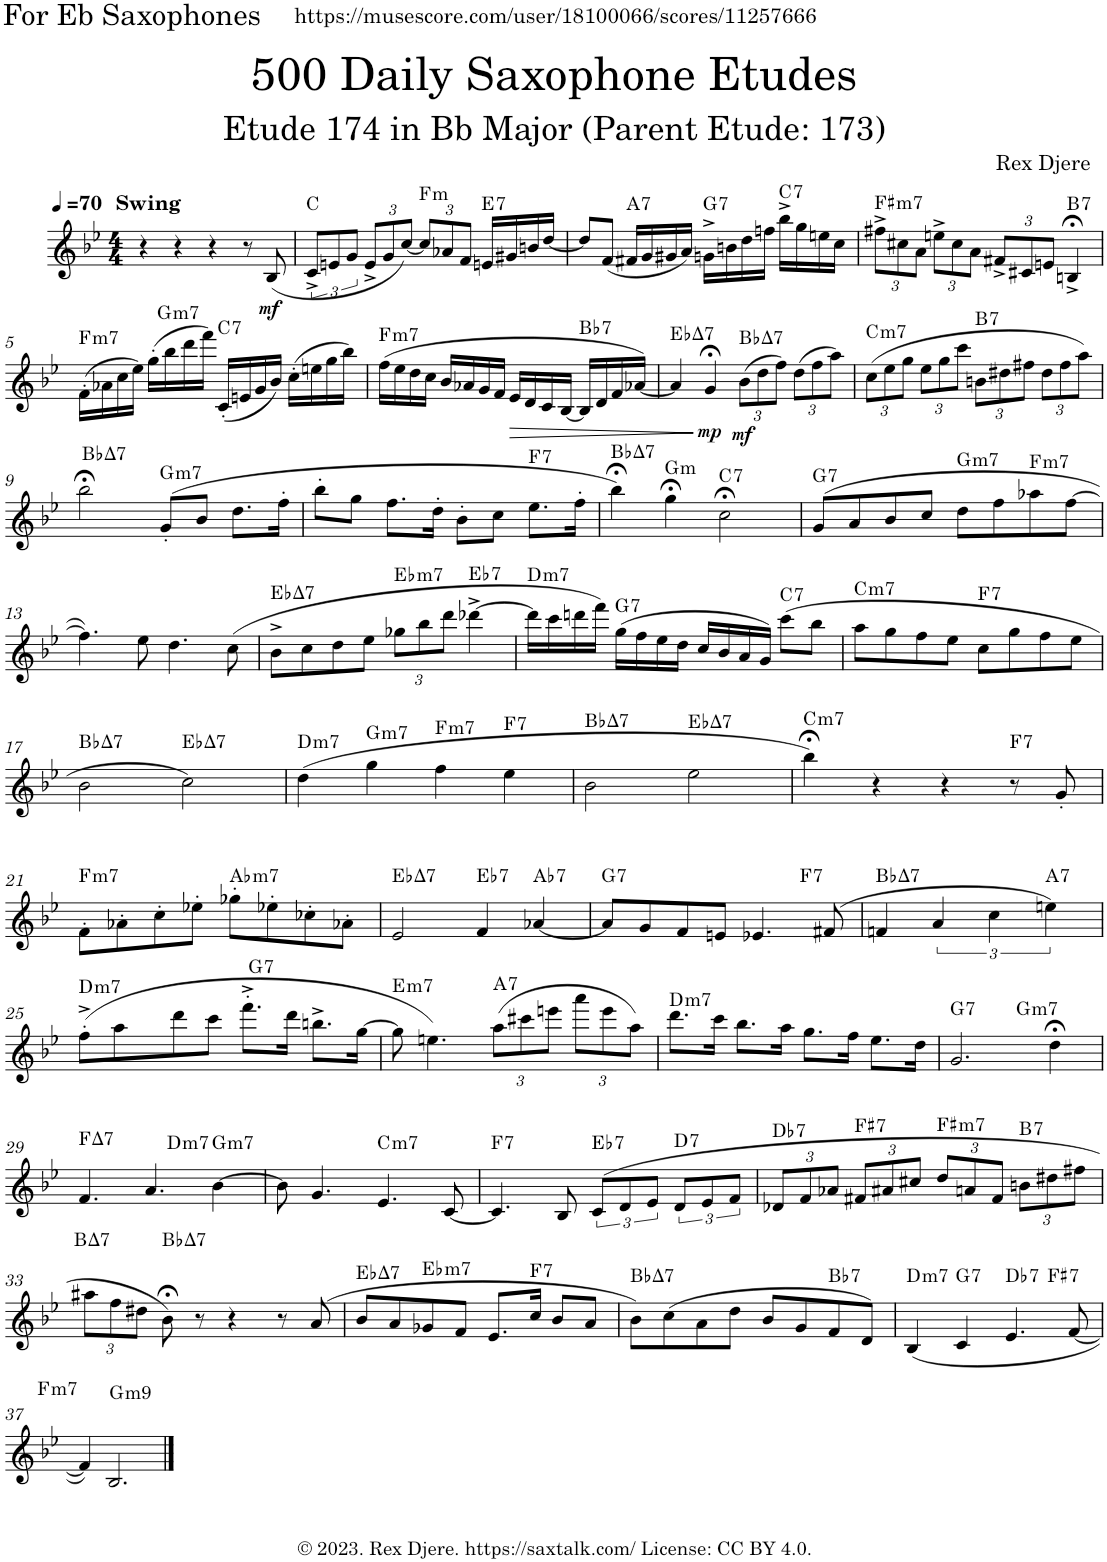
**kern	**dynam	**harte
*part1	*part1	*part1
*staff1	*staff1	*
*I"Alto Saxophone	*	*
*I'A. Sax.	*	*
*clefG2	*	*
*Trd5c9	*	*
*k[b-e-]	*	*
*M4/4	*	*
*MM70	*	*
=1	=1	=1
!LO:TX:a:B:t=Swing	!	!
4r	.	.
4r	.	.
4r	.	.
8r	.	.
!	!LO:DY:b	!
(8B-/	mf	.
=2	=2	=2
12c^/L	.	C:maj
12en/	.	.
12g/J	.	.
*Xbrackettup	*	*
12e^/L	.	.
12g/	.	.
[12cc/J)	.	.
!	!	!LO:H:kt=m
12cc/L]	.	F:min
12a-X/	.	.
12f/J	.	.
!	!	!LO:H:kt=7
16en/LL	.	E:7
16g#X/	.	.
16bn/	.	.
[16dd/JJ	.	.
=3	=3	=3
8dd/L]	.	.
(8f/J	.	.
!	!	!LO:H:kt=7
16f#X/LL	.	A:7
16g/	.	.
16g#X/	.	.
16a/JJ)	.	.
!	!	!LO:H:kt=7
16gn^\LL	.	G:7
16bn\	.	.
16dd\	.	.
16ffn\JJ	.	.
!	!	!LO:H:kt=7
16bb-^\LL	.	C:7
16gg\	.	.
16een\	.	.
16cc\JJ	.	.
=4	=4	=4
!	!	!LO:H:kt=m7
12ff#X^\L	.	F#:min7
12cc#X\	.	.
12a\J	.	.
12een^\L	.	.
12cc#\	.	.
12a\J	.	.
12f#X^/L	.	.
12c#X/	.	.
12en/J	.	.
!	!	!LO:H:kt=7
4Bn;<^/	.	B:7
!!LO:LB:g=z
=5	=5	=5
!	!	!LO:H:kt=m7
(16f'\LL	.	F:min7
16a-X\	.	.
16cc\	.	.
16ee-\JJ)	.	.
!	!	!LO:H:kt=m7
(16gg'\LL	.	G:min7
16bb-\	.	.
16ddd\	.	.
16fff\JJ)	.	.
!	!	!LO:H:kt=7
(16c'/LL	.	C:7
16en/	.	.
16g/	.	.
16b-/JJ)	.	.
(16cc'\LL	.	.
16een\	.	.
16gg\	.	.
16bb-\JJ)	.	.
=6	=6	=6
!	!	!LO:H:kt=m7
(16ff\LL	.	F:min7
16ee-\	.	.
16dd\	.	.
16cc\JJ	.	.
16b-/LL	.	.
16a-X/	.	.
16g/	.	.
16f/JJ	.	.
!	!LO:HP:b	!
16e-/LL	>	.
16d/	.	.
16c/	.	.
[16B-/JJ	.	.
!	!	!LO:H:kt=7
16B-/LL]	.	Bb:7
16d/	.	.
16f/	.	.
[16a-X/JJ)	.	.
=7	=7	=7
!	!	!LO:H:kt=7
4a-/]	.	Eb:maj7
!	!LO:DY:n=1:b	!
4g;</	] mp	.
!	!LO:DY:n=2:b	!LO:H:kt=7
(12b-\L	mf	Bb:maj7
12dd\	.	.
12ff\J)	.	.
(12dd\L	.	.
12ff\	.	.
12aa\J)	.	.
=8	=8	=8
!	!	!LO:H:kt=m7
(12cc\L	.	C:min7
12ee-\	.	.
12gg\J	.	.
12ee-\L	.	.
12gg\	.	.
12ccc\J	.	.
!	!	!LO:H:kt=7
12bn\L	.	B:7
12dd#X\	.	.
12ff#X\J	.	.
12dd#\L	.	.
12ff#\	.	.
12aa\J)	.	.
!!LO:LB:g=z
=9	=9	=9
!	!	!LO:H:kt=7
2bb-;<\	.	Bb:maj7
!	!	!LO:H:kt=m7
(8g'/L	.	G:min7
8b-/J	.	.
8.dd\L	.	.
16ff'\Jk	.	.
=10	=10	=10
8bb-'\L	.	.
8gg\J	.	.
8.ff\L	.	.
16dd'\Jk	.	.
8b-'\L	.	.
8cc\J	.	.
!	!	!LO:H:kt=7
8.ee-\L	.	F:7
16ff'\Jk	.	.
=11	=11	=11
!	!	!LO:H:kt=7
4bb-;<\)	.	Bb:maj7
!	!	!LO:H:kt=m
4gg;<\	.	G:min
!	!	!LO:H:kt=7
2cc;<\	.	C:7
=12	=12	=12
!	!	!LO:H:kt=7
(8g/L	.	G:7
8a/	.	.
8b-/	.	.
8cc/J	.	.
!	!	!LO:H:kt=m7
8dd\L	.	G:min7
8ff\	.	.
!	!	!LO:H:kt=m7
8aa-X\	.	F:min7
[8ff\J	.	.
!!LO:LB:g=z
=13	=13	=13
4.ff\])	.	.
8ee-\	.	.
4.dd\	.	.
(8cc\	.	.
=14	=14	=14
!	!	!LO:H:kt=7
8b-^\L	.	Eb:maj7
8cc\	.	.
8dd\	.	.
8ee-\J	.	.
!	!	!LO:H:kt=m7
12gg-X\L	.	Eb:min7
12bb-\	.	.
12ddd\J	.	.
!	!	!LO:H:kt=7
[4ddd-X^\	.	Eb:7
=15	=15	=15
!	!	!LO:H:kt=m7
16ddd-\LL]	.	D:min7
16ccc\	.	.
16dddn\	.	.
16fff\JJ)	.	.
!	!	!LO:H:kt=7
(16gg\LL	.	G:7
16ff\	.	.
16ee-\	.	.
16dd\JJ	.	.
16cc/LL	.	.
16b-/	.	.
16a/	.	.
16g/JJ)	.	.
!	!	!LO:H:kt=7
(8ccc\L	.	C:7
8bb-\J	.	.
=16	=16	=16
!	!	!LO:H:kt=m7
8aa\L	.	C:min7
8gg\	.	.
8ff\	.	.
8ee-\J	.	.
!	!	!LO:H:kt=7
8cc\L	.	F:7
8gg\	.	.
8ff\	.	.
8ee-\J	.	.
!!LO:LB:g=z
=17	=17	=17
!	!	!LO:H:kt=7
2b-\	.	Bb:maj7
!	!	!LO:H:kt=7
2cc\)	.	Eb:maj7
=18	=18	=18
!	!	!LO:H:kt=m7
(4dd\	.	D:min7
!	!	!LO:H:kt=m7
4gg\	.	G:min7
!	!	!LO:H:kt=m7
4ff\	.	F:min7
!	!	!LO:H:kt=7
4ee-\	.	F:7
=19	=19	=19
!	!	!LO:H:kt=7
2b-\	.	Bb:maj7
!	!	!LO:H:kt=7
2ee-\	.	Eb:maj7
=20	=20	=20
!	!	!LO:H:kt=m7
4bb-;<\)	.	C:min7
4r	.	.
4r	.	.
!	!	!LO:H:kt=7
8r	.	F:7
8g'/	.	.
!!LO:LB:g=z
=21	=21	=21
!	!	!LO:H:kt=m7
8f'\L	.	F:min7
8a-X'\	.	.
8cc'\	.	.
8ee-X'\J	.	.
!	!	!LO:H:kt=m7
8gg-X'\L	.	Ab:min7
8ee-X'\	.	.
8cc-X'\	.	.
8a-X'\J	.	.
=22	=22	=22
!	!	!LO:H:kt=7
2e-/	.	Eb:maj7
!	!	!LO:H:kt=7
4f/	.	Eb:7
!	!	!LO:H:kt=7
[4a-X/	.	Ab:7
=23	=23	=23
!	!	!LO:H:kt=7
*^	*	*
8a-/L]	2.ryy	.	G:7
8g/	.	.	.
8f/	.	.	.
8en/J	.	.	.
4.e-X/	.	.	.
!	!	!	!LO:H:kt=7
.	4ryy	.	F:7
(8f#X/	.	.	.
=24	=24	=24	=24
!	!	!	!LO:H:kt=7
*v	*v	*	*
4fn/	.	Bb:maj7
4a/	.	.
4cc\	.	.
!	!	!LO:H:kt=7
4een\)	.	A:7
!!LO:LB:g=z
=25	=25	=25
!	!	!LO:H:kt=m7
(8ff'^\L	.	D:min7
8aa\	.	.
8ddd\	.	.
8ccc\J	.	.
!	!	!LO:H:kt=7
8.fff'^\L	.	G:7
16ddd\Jk	.	.
8.bbn^\L	.	.
[16gg\Jk	.	.
=26	=26	=26
!	!	!LO:H:kt=m7
8gg\]	.	E:min7
4.een\)	.	.
!	!	!LO:H:kt=7
(12aa\L	.	A:7
12ccc#X\	.	.
12eeen\J	.	.
12aaa\L	.	.
12eee\	.	.
12aa\J)	.	.
=27	=27	=27
!	!	!LO:H:kt=m7
8.ddd\L	.	D:min7
16ccc\Jk	.	.
8.bb-\L	.	.
16aa\Jk	.	.
8.gg\L	.	.
16ff\Jk	.	.
8.ee-\L	.	.
16dd\Jk	.	.
=28	=28	=28
!	!	!LO:H:kt=7
*^	*	*
2.g/	2ryy	.	G:7
!	!	!	!LO:H:kt=m7
.	2ryy	.	G:min7
4dd;<\	.	.	.
!!LO:LB:g=z	!!
=29	=29	=29	=29
!	!	!	!LO:H:kt=7
4.f/	2ryy	.	F:maj7
4.a/	.	.	.
!	!	!	!LO:H:kt=m7
.	2ryy	.	D:min7
!	!	!	!LO:H:kt=m7
[4b-\	.	.	G:min7
*v	*v	*	*
=30	=30	=30
8b-\]	.	.
4.g/	.	.
!	!	!LO:H:kt=m7
4.e-/	.	C:min7
[8c/	.	.
=31	=31	=31
!	!	!LO:H:kt=7
4.c/]	.	F:7
8B-/	.	.
*brackettup	*	*
!	!	!LO:H:kt=7
(12c/L	.	Eb:7
12d/	.	.
12e-/J	.	.
!	!	!LO:H:kt=7
12d/L	.	D:7
12e-/	.	.
12f/J	.	.
=32	=32	=32
*Xbrackettup	*	*
!	!	!LO:H:kt=7
12d-X/L	.	Db:7
12f/	.	.
12a-X/J	.	.
!	!	!LO:H:kt=7
12f#X/L	.	F#:7
12a#X/	.	.
12cc#X/J	.	.
!	!	!LO:H:kt=m7
12dd/L	.	F#:min7
12an/	.	.
12f#/J	.	.
!	!	!LO:H:kt=7
12bn\L	.	B:7
12dd#X\	.	.
12ff#X\J	.	.
!!LO:LB:g=z
=33	=33	=33
!	!	!LO:H:kt=7
12aa#X\L	.	B:maj7
12ff\	.	.
12dd#X\J	.	.
!	!	!LO:H:kt=7
8b-;<\)	.	Bb:maj7
8r	.	.
4r	.	.
8r	.	.
(8a/	.	.
=34	=34	=34
!	!	!LO:H:kt=7
8b-/L	.	Eb:maj7
8a/	.	.
!	!	!LO:H:kt=m7
8g-X/	.	Eb:min7
8f/J	.	.
8.e-/L	.	.
!	!	!LO:H:kt=7
16cc/Jk	.	F:7
8b-/L	.	.
8a/J	.	.
=35	=35	=35
!	!	!LO:H:kt=7
8b-\L)	.	Bb:maj7
(8cc\	.	.
8a\	.	.
8dd\J	.	.
8b-/L	.	.
8g/	.	.
!	!	!LO:H:kt=7
8f/	.	Bb:7
8d/J)	.	.
=36	=36	=36
!	!	!LO:H:kt=m7
*^	*	*
(4B-/	2.ryy	.	D:min7
!	!	!	!LO:H:kt=7
4c/	.	.	G:7
!	!	!	!LO:H:kt=7
4.e-/	.	.	Db:7
!	!	!	!LO:H:kt=7
.	4ryy	.	F#:7
[8f/	.	.	.
!!LO:LB:g=z	!!
=37	=37	=37	=37
!	!	!	!LO:H:kt=m7
*v	*v	*	*
4f/])	.	F:min7
!	!	!LO:H:kt=m9
2.B-/	.	G:min9
==	==	==
*-	*-	*-
